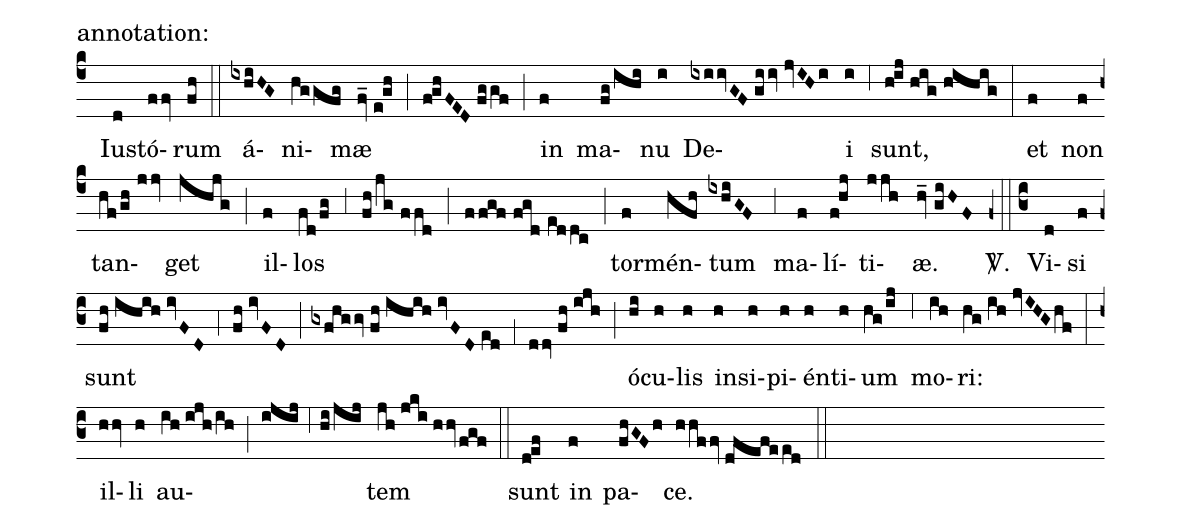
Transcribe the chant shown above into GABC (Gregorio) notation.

mode:V;
office-part:Responsoria;
%%
(c4) () Iu(d)stó(ffv)rum(fh) (::) á(ixhiHG)ni(hggfg)mæ(fv_//e!gh) (;) (f!ghFED//fggf) (;) in(f) ma(fg/ihi)nu(i) De(ixiivGF//giiv//jvIHi)i(i) (,6) sunt,(h!ij//hig//hihig) (:) et(f) non(f) tan(hf/gh//jjv)get(jhjg) (;) il(f)los(fd/fg) (,3) (fh/jg//ffd) (;) (ffgf//fgd//eddc) (;) tor(f)mén(hfh)tum(ixhiGF) (,3) ma(f)lí(f!hj)ti(jjh)æ.(hv_//giHF) <sp>V/</sp>.(z0::c3) Vi(d)si(f) sunt(fh//ihih//ivFD) (,4) (fh//ivFD) (;) (gxfhggv//fh//ihih//ivFD//ed) (,1) (ddv//fh//ijh) (;) ó(hi)cu(h)lis(h) in(h)si(h)pi(h)én(h)ti(h)um(hg/ij) (,6) mo(ih)ri:(hg//ih//jvIHG/hf) (:) il(hhv)li(h) au(ih//ijh/ih)(;)(ijij,6hi/jij)tem(jh//jki//hhv/fgf) (::) sunt(d!ef) in(f) pa(fhGFh)ce.(hhffv//dfefeed) (::)
